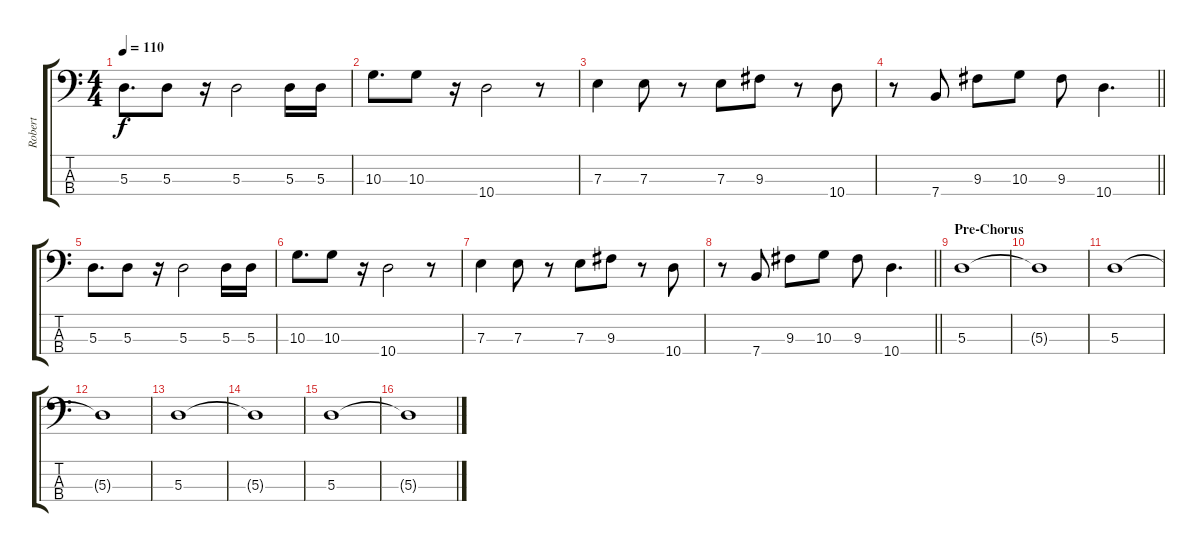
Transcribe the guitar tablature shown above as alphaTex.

\track ("Robert" "Robert") {instrument electricbassfinger}
\staff {score tabs}
\tuning (G2 D2 A1 E1) {hide}
\ts (4 4)
\tempo 110
\clef f4
\ks c
5.3.8{d dy f} 5.3.8 r.16 5.3.2 5.3.16 5.3.16 |
10.3.8{d} 10.3.8 r.16 10.4.2 r.8 |
7.3.4 7.3.8 r.8 7.3.8 9.3.8 r.8 10.4.8 |
\barLineRight lightlight
r.8 7.4.8 9.3.8 10.3.8 9.3.8 10.4.4{d} |
5.3.8{d} 5.3.8 r.16 5.3.2 5.3.16 5.3.16 |
10.3.8{d} 10.3.8 r.16 10.4.2 r.8 |
7.3.4 7.3.8 r.8 7.3.8 9.3.8 r.8 10.4.8 |
\barLineRight lightlight
r.8 7.4.8 9.3.8 10.3.8 9.3.8 10.4.4{d} |
\section ("" "Pre-Chorus")
5.3.1 |
5.3{t}.1 |
5.3.1 |
5.3{t}.1 |
5.3.1 |
5.3{t}.1 |
5.3.1 |
5.3{t}.1
